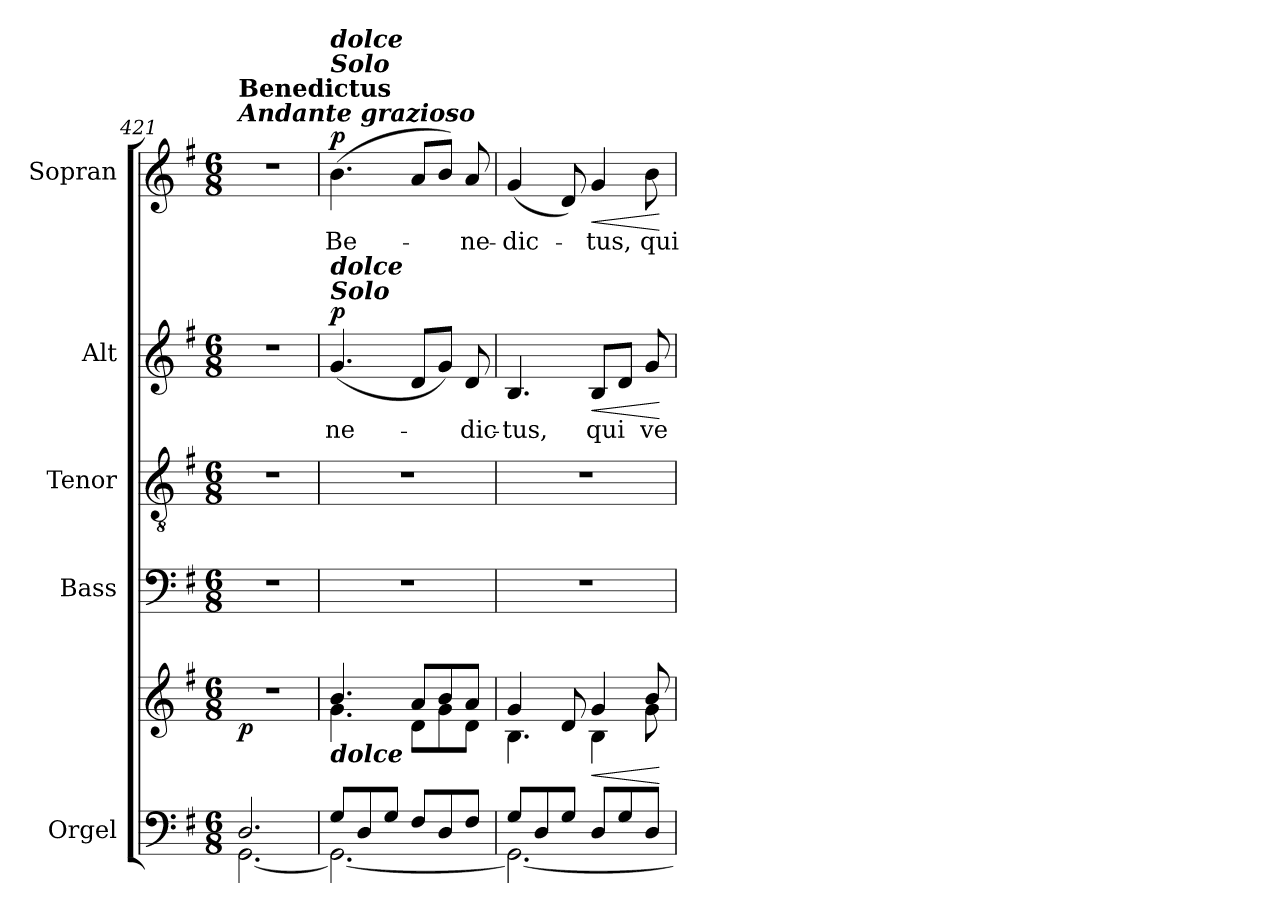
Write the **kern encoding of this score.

**kern	**kern	**dynam	**kern	**kern	**kern	**text	**dynam	**kern	**text	**dynam
*part5	*part5	*part5	*part4	*part3	*part2	*part2	*part2	*part1	*part1	*part1
*staff6	*staff5	*staff5/6	*staff4	*staff3	*staff2	*staff2	*staff2	*staff1	*staff1	*staff1
*I"Orgel	*	*	*I"Bass	*I"Tenor	*I"Alt	*	*	*I"Sopran	*	*
*I'Org.	*	*	*I'B.	*I'T.	*I'A.	*	*	*I'S.	*	*
!!LO:PB:g=z
*clefF4	*clefG2	*	*clefF4	*clefGv2	*clefG2	*	*	*clefG2	*	*
*k[f#]	*k[f#]	*	*k[f#]	*k[f#]	*k[f#]	*	*	*k[f#]	*	*
*G:	*G:	*	*G:	*G:	*G:	*	*	*G:	*	*
*M6/8	*M6/8	*	*M6/8	*M6/8	*M6/8	*	*	*M6/8	*	*
=421	=421	=421	=421	=421	=421	=421	=421	=421	=421	=421
*^	*	*	*	*	*	*	*	*	*	*
!	!	!	!	!	!	!	!	!	!LO:TX:a:Bi:t=Andante grazioso	!	!
!	!	!	!	!	!	!	!	!	!LO:TX:a:B:t=Benedictus	!	!
!	!	!LO:N:vis=1	!LO:DY:b	!	!	!	!	!	!	!	!
2.D/	[<2.GG\	2.r	p	2.r	2.r	2.r	.	.	2.r	.	.
=422	=422	=422	=422	=422	=422	=422	=422	=422	=422	=422	=422
*	*	*^	*	*	*	*	*	*	*	*	*
!	!	!	!	!	!	!	!	!	!	!LO:TX:a:Bi:t=Solo	!	!
!	!	!	!	!	!	!	!	!	!	!LO:TX:a:Bi:t=dolce	!	!
!	!	!	!	!	!	!	!LO:TX:a:Bi:t=Solo	!	!	!	!	!
!	!	!	!	!	!	!	!LO:TX:a:Bi:t=dolce	!	!	!	!	!
!	!	!LO:TX:b:Bi:t=dolce	!	!	!	!	!	!	!	!	!	!
!	!	!	!	!	!	!	!	!LO:LY:b	!LO:DY:a	!	!LO:LY:b	!LO:DY:a
8G/L	2.GG\_	4.b/	4.g\	.	2.r	2.r	(<4.g/	-ne-	p	(>4.b\	Be-	p
8D/	.	.	.	.	.	.	.	.	.	.	.	.
8G/J	.	.	.	.	.	.	.	.	.	.	.	.
8F#/L	.	8a/L	8d\L	.	.	.	8d/L	.	.	8a/L	.	.
8D/	.	8b/	8g\	.	.	.	8g/J)	.	.	8b/J)	.	.
!	!	!	!	!	!	!	!	!LO:LY:b	!	!	!LO:LY:b	!
8F#/J	.	8a/J	8d\J	.	.	.	8d/	-dic-	.	8a/	-ne-	.
=423	=423	=423	=423	=423	=423	=423	=423	=423	=423	=423	=423	=423
!	!	!	!	!	!	!	!	!LO:LY:b	!	!	!LO:LY:b	!
8G/L	2.GG\_	4g/	4.B\	.	2.r	2.r	4.B/	-tus,	.	(<4g/	-dic-	.
8D/	.	.	.	.	.	.	.	.	.	.	.	.
8G/J	.	8d/	.	.	.	.	.	.	.	8d/)	.	.
!	!	!	!	!LO:HP:b	!	!	!	!LO:LY:b	!LO:HP:b	!	!LO:LY:b	!LO:HP:b
8D/L	.	4g/	4B\	<	.	.	8B/L	qui	<	4g/	-tus,	<
8G/	.	.	.	.	.	.	8d/J	.	.	.	.	.
!	!	!	!	!	!	!	!	!LO:LY:b	!	!	!LO:LY:b	!
8D/J	.	8b/	8g\	.	.	.	8g/	ve-	.	8b\	qui	.
*v	*v	*	*	*	*	*	*	*	*	*	*	*
*	*v	*v	*	*	*	*	*	*	*	*	*
.	.	[	.	.	.	.	[	.	.	[
=	=	=	=	=	=	=	=	=	=	=
*-	*-	*-	*-	*-	*-	*-	*-	*-	*-	*-
